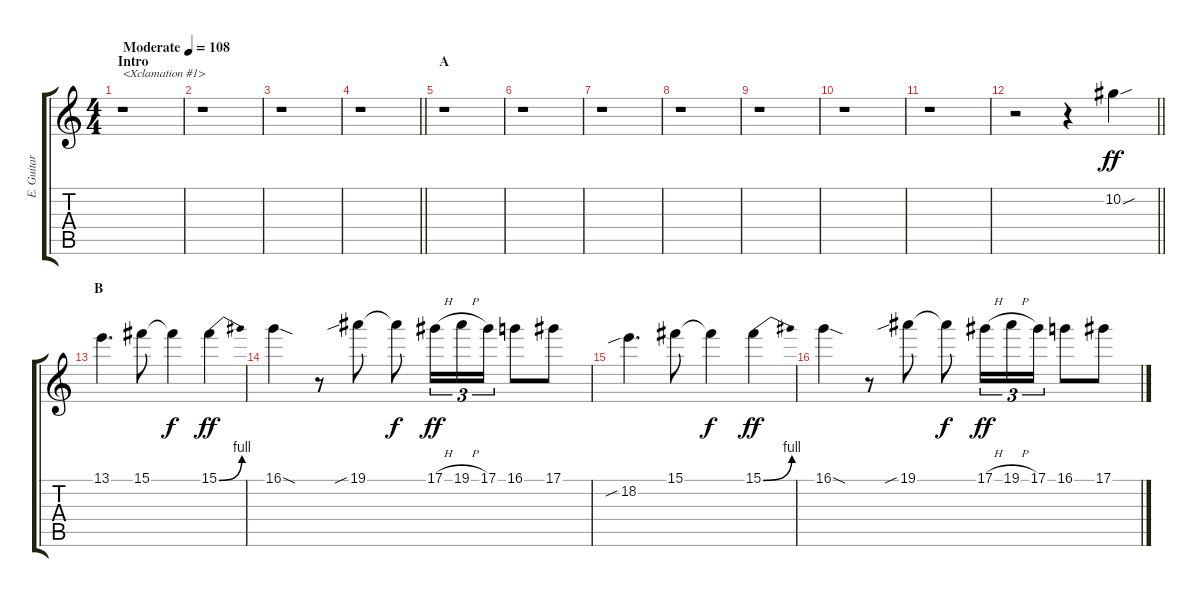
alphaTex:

\track ("E. Guitar III" "E. Guitar ") {instrument overdrivenguitar}
\staff {score tabs}
\tuning (Eb4 Bb3 Gb3 Db3 Ab2 Eb2) {hide}
\ts (4 4)
\section ("" "Intro")
\tempo (108 "Moderate")
\clef g2
\ks c
r.1{txt "<Xclamation #1>" dy ff instrument overdrivenguitar} |
r.1 |
r.1 |
\barLineRight lightlight
r.1 |
\section ("" "A")
r.1 |
r.1 |
r.1 |
r.1 |
r.1 |
r.1 |
r.1 |
\barLineRight lightlight
r.2 r.4 10.2{sou}.4 |
\section ("" "B")
13.1.4{d} 15.1.8 15.1{t}.4{dy f} 15.1{be (bend 0 0 60 4)}.4{dy ff} |
16.1{sod}.4 r.8 19.1{sib}.8 19.1{t}.8{dy f} 17.1{h}.16{tu (3 2) dy ff} 19.1{h}.16{tu (3 2)} 17.1.16{tu (3 2)} 16.1.8 17.1.8 |
18.2{sib}.4{d} 15.1.8 15.1{t}.4{dy f} 15.1{be (bend 0 0 60 4)}.4{dy ff} |
16.1{sod}.4 r.8 19.1{sib}.8 19.1{t}.8{dy f} 17.1{h}.16{tu (3 2) dy ff} 19.1{h}.16{tu (3 2)} 17.1.16{tu (3 2)} 16.1.8 17.1.8
